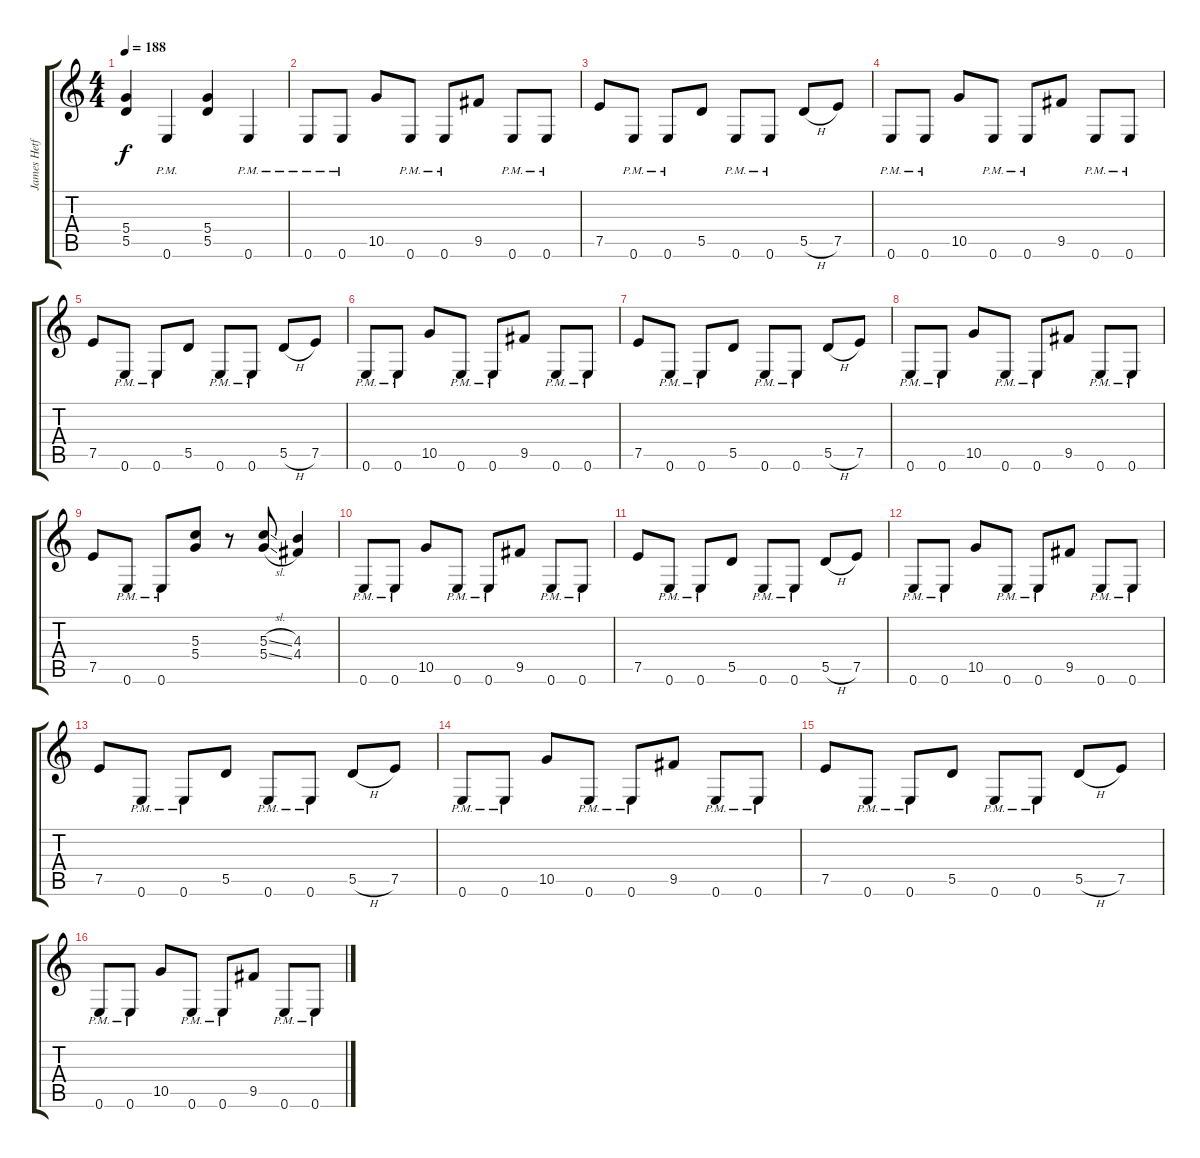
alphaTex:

\track ("James Hetfield" "James Hetf") {instrument distortionguitar}
\staff {score tabs}
\tuning (E4 B3 G3 D3 A2 E2) {hide}
\ts (4 4)
\tempo 188
\clef g2
\ks c
(5.4 5.5).4{dy f} 0.6{pm}.4 (5.4 5.5).4 0.6{pm}.4 |
0.6{pm}.8 0.6{pm}.8 10.5.8 0.6{pm}.8 0.6{pm}.8 9.5.8 0.6{pm}.8 0.6{pm}.8 |
7.5.8 0.6{pm}.8 0.6{pm}.8 5.5.8 0.6{pm}.8 0.6{pm}.8 5.5{h}.8 7.5.8 |
0.6{pm}.8 0.6{pm}.8 10.5.8 0.6{pm}.8 0.6{pm}.8 9.5.8 0.6{pm}.8 0.6{pm}.8 |
7.5.8 0.6{pm}.8 0.6{pm}.8 5.5.8 0.6{pm}.8 0.6{pm}.8 5.5{h}.8 7.5.8 |
0.6{pm}.8 0.6{pm}.8 10.5.8 0.6{pm}.8 0.6{pm}.8 9.5.8 0.6{pm}.8 0.6{pm}.8 |
7.5.8 0.6{pm}.8 0.6{pm}.8 5.5.8 0.6{pm}.8 0.6{pm}.8 5.5{h}.8 7.5.8 |
0.6{pm}.8 0.6{pm}.8 10.5.8 0.6{pm}.8 0.6{pm}.8 9.5.8 0.6{pm}.8 0.6{pm}.8 |
7.5.8 0.6{pm}.8 0.6{pm}.8 (5.3 5.4).8 r.8 (5.3{sl} 5.4{sl}).8 (4.3 4.4).4 |
0.6{pm}.8 0.6{pm}.8 10.5.8 0.6{pm}.8 0.6{pm}.8 9.5.8 0.6{pm}.8 0.6{pm}.8 |
7.5.8 0.6{pm}.8 0.6{pm}.8 5.5.8 0.6{pm}.8 0.6{pm}.8 5.5{h}.8 7.5.8 |
0.6{pm}.8 0.6{pm}.8 10.5.8 0.6{pm}.8 0.6{pm}.8 9.5.8 0.6{pm}.8 0.6{pm}.8 |
7.5.8 0.6{pm}.8 0.6{pm}.8 5.5.8 0.6{pm}.8 0.6{pm}.8 5.5{h}.8 7.5.8 |
0.6{pm}.8 0.6{pm}.8 10.5.8 0.6{pm}.8 0.6{pm}.8 9.5.8 0.6{pm}.8 0.6{pm}.8 |
7.5.8 0.6{pm}.8 0.6{pm}.8 5.5.8 0.6{pm}.8 0.6{pm}.8 5.5{h}.8 7.5.8 |
0.6{pm}.8 0.6{pm}.8 10.5.8 0.6{pm}.8 0.6{pm}.8 9.5.8 0.6{pm}.8 0.6{pm}.8
